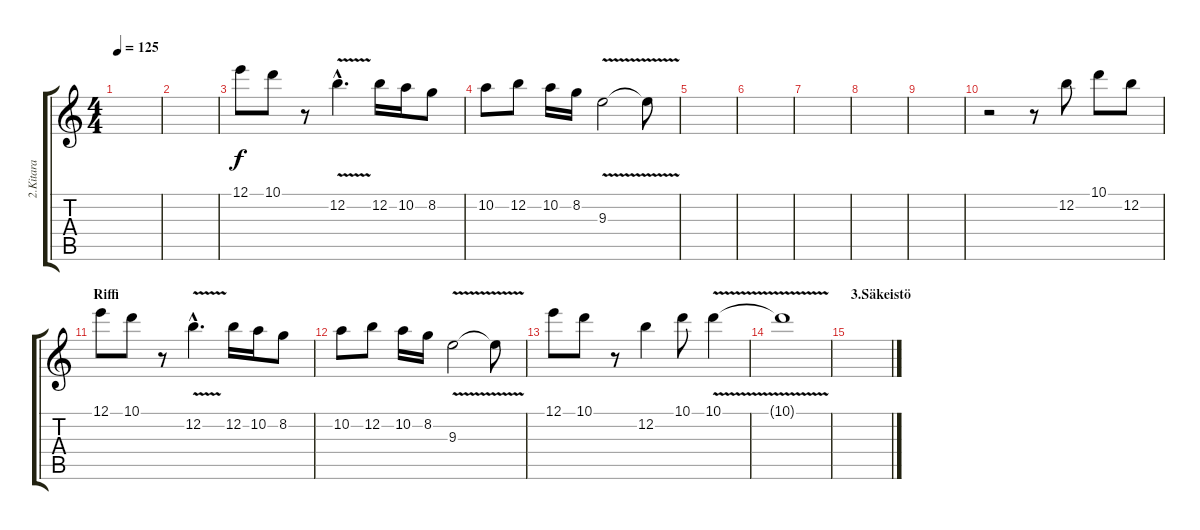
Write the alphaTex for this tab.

\track ("2.Kitara" "2.Kitara") {instrument overdrivenguitar}
\staff {score tabs}
\tuning (E4 B3 G3 D3 A2 E2) {hide}
\ts (4 4)
\tempo 125
\clef g2
\ks c
|
|
12.1.8 10.1.8 r.8 12.2{v hac}.4{d} 12.2.16 10.2.16 8.2.8 |
10.2.8 12.2.8 10.2.16 8.2.16 9.3{v}.2 9.3{t}.8 |
|
|
|
|
|
r.2 r.8 12.2.8 10.1.8 12.2.8 |
\section ("" "Riffi")
12.1.8 10.1.8 r.8 12.2{v hac}.4{d} 12.2.16 10.2.16 8.2.8 |
10.2.8 12.2.8 10.2.16 8.2.16 9.3{v}.2 9.3{t}.8 |
12.1.8 10.1.8 r.8 12.2.4 10.1.8 10.1{v}.4 |
10.1{t}.1 |
\section ("" "3.Säkeistö")
